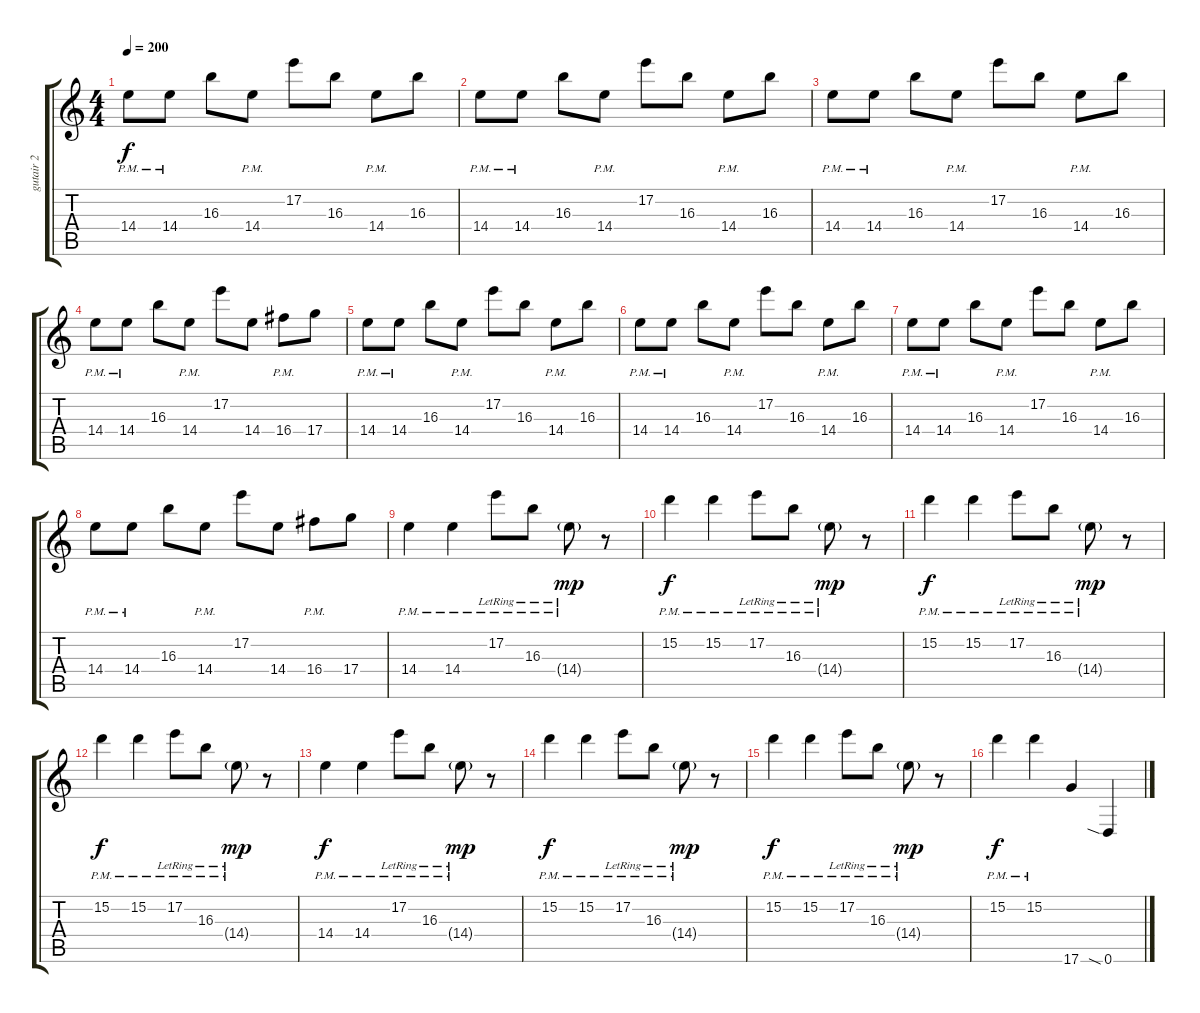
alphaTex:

\track ("gutair 2" "gutair 2") {instrument distortionguitar}
\staff {score tabs}
\tuning (E4 B3 G3 D3 A2 D2) {hide}
\ts (4 4)
\tempo 200
\clef g2
\ks c
14.4{pm}.8{dy f} 14.4{pm}.8 16.3.8 14.4{pm}.8 17.2.8 16.3.8 14.4{pm}.8 16.3.8 |
14.4{pm}.8 14.4{pm}.8 16.3.8 14.4{pm}.8 17.2.8 16.3.8 14.4{pm}.8 16.3.8 |
14.4{pm}.8 14.4{pm}.8 16.3.8 14.4{pm}.8 17.2.8 16.3.8 14.4{pm}.8 16.3.8 |
14.4{pm}.8 14.4{pm}.8 16.3.8 14.4{pm}.8 17.2.8 14.4.8 16.4{pm}.8 17.4.8 |
14.4{pm}.8 14.4{pm}.8 16.3.8 14.4{pm}.8 17.2.8 16.3.8 14.4{pm}.8 16.3.8 |
14.4{pm}.8 14.4{pm}.8 16.3.8 14.4{pm}.8 17.2.8 16.3.8 14.4{pm}.8 16.3.8 |
14.4{pm}.8 14.4{pm}.8 16.3.8 14.4{pm}.8 17.2.8 16.3.8 14.4{pm}.8 16.3.8 |
14.4{pm}.8 14.4{pm}.8 16.3.8 14.4{pm}.8 17.2.8 14.4.8 16.4{pm}.8 17.4.8 |
14.4{pm}.4 14.4{pm}.4 17.2{pm lr}.8 16.3{pm lr}.8 14.4{g pm lr}.8{dy mp} r.8 |
15.2{pm}.4{dy f} 15.2{pm}.4 17.2{pm lr}.8 16.3{pm lr}.8 14.4{g pm lr}.8{dy mp} r.8 |
15.2{pm}.4{dy f} 15.2{pm}.4 17.2{pm lr}.8 16.3{pm lr}.8 14.4{g pm lr}.8{dy mp} r.8 |
15.2{pm}.4{dy f} 15.2{pm}.4 17.2{pm lr}.8 16.3{pm lr}.8 14.4{g pm lr}.8{dy mp} r.8 |
14.4{pm}.4{dy f} 14.4{pm}.4 17.2{pm lr}.8 16.3{pm lr}.8 14.4{g pm lr}.8{dy mp} r.8 |
15.2{pm}.4{dy f} 15.2{pm}.4 17.2{pm lr}.8 16.3{pm lr}.8 14.4{g pm lr}.8{dy mp} r.8 |
15.2{pm}.4{dy f} 15.2{pm}.4 17.2{pm lr}.8 16.3{pm lr}.8 14.4{g pm lr}.8{dy mp} r.8 |
15.2{pm}.4{dy f} 15.2{pm}.4 17.6.4 0.6{sia}.4
